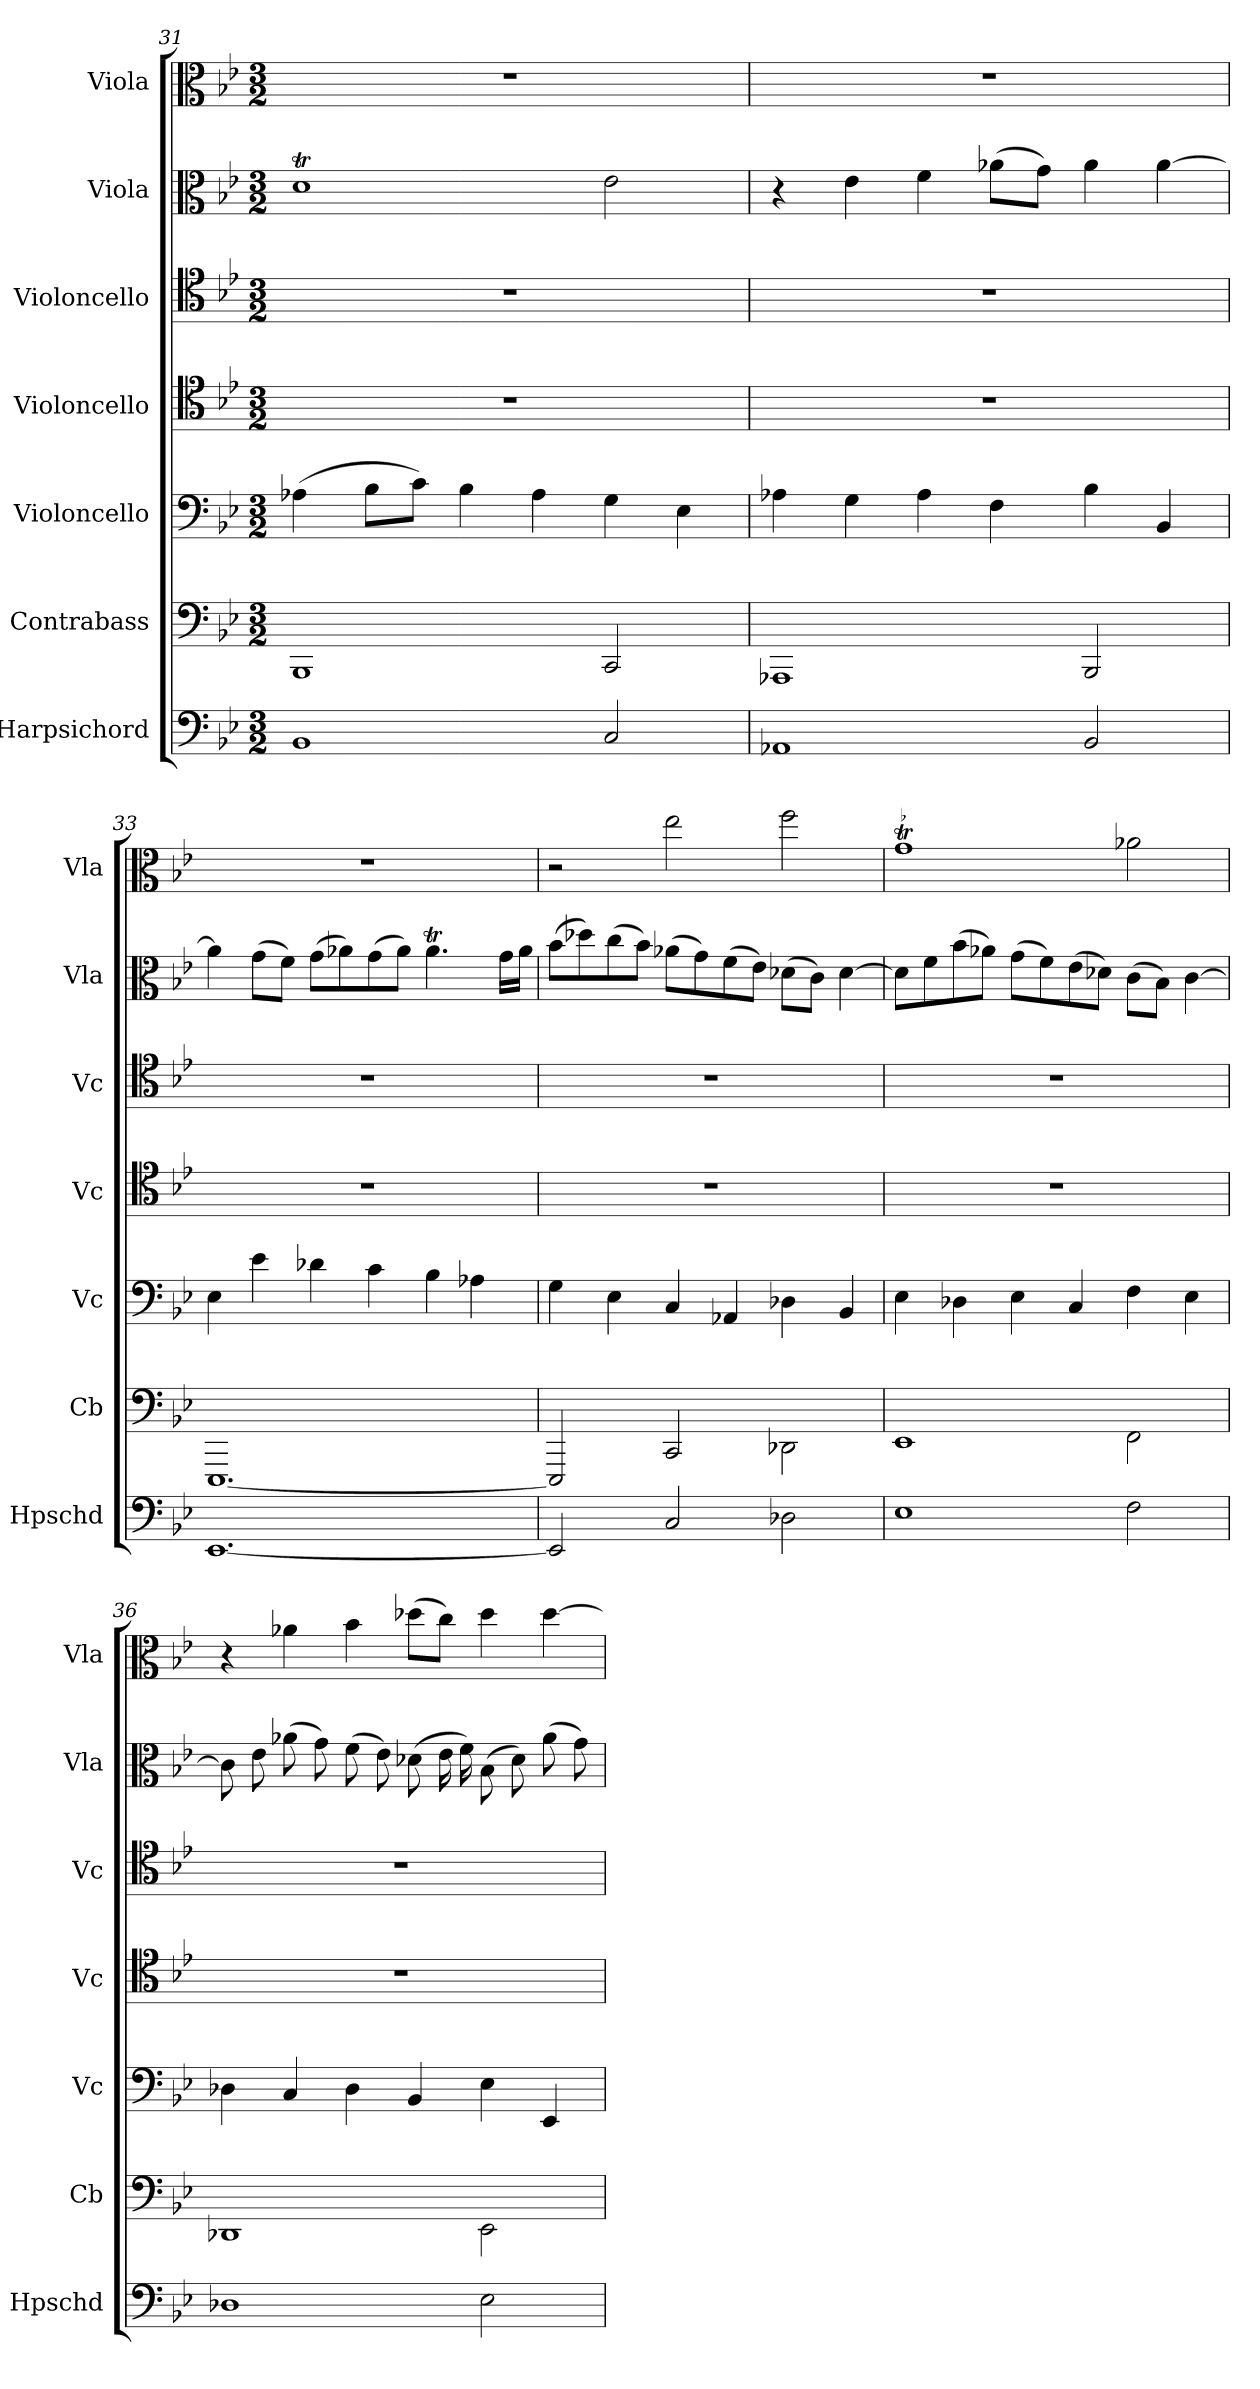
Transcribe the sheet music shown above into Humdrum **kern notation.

**kern	**kern	**kern	**kern	**kern	**kern	**kern
*part7	*part6	*part5	*part4	*part3	*part2	*part1
*staff7	*staff6	*staff5	*staff4	*staff3	*staff2	*staff1
*I"Harpsichord	*I"Contrabass	*I"Violoncello	*I"Violoncello	*I"Violoncello	*I"Viola	*I"Viola
*I'Hpschd	*I'Cb	*I'Vc	*I'Vc	*I'Vc	*I'Vla	*I'Vla
*clefF4	*clefF4	*clefF4	*clefC4	*clefC4	*clefC3	*clefC3
*	*ITrd7c12	*	*	*	*	*
*k[b-e-]	*k[b-e-]	*k[b-e-]	*k[b-e-]	*k[b-e-]	*k[b-e-]	*k[b-e-]
*B-:	*B-:	*B-:	*B-:	*B-:	*B-:	*B-:
*M3/2	*M3/2	*M3/2	*M3/2	*M3/2	*M3/2	*M3/2
=31	=31	=31	=31	=31	=31	=31
1BB-/	1BBBB-/	(4A-X\	1.r	1.r	1dt\	1.r
.	.	8B-\L	.	.	.	.
.	.	8c\J)	.	.	.	.
.	.	4B-\	.	.	.	.
.	.	4A-\	.	.	.	.
2C/	2CCC/	4G\	.	.	2e-\	.
.	.	4E-\	.	.	.	.
=32	=32	=32	=32	=32	=32	=32
1AA-X/	1AAAA-X/	4A-X\	1.r	1.r	4r	1.r
.	.	4G\	.	.	4e-\	.
.	.	4A-\	.	.	4f\	.
.	.	4F\	.	.	(8a-X\L	.
.	.	.	.	.	8g\J)	.
2BB-/	2BBBB-/	4B-\	.	.	4a-\	.
.	.	4BB-/	.	.	[4a-\	.
=33	=33	=33	=33	=33	=33	=33
[1.EE-/	[1.EEEE-/	4E-\	1.r	1.r	4a-\]	1.r
.	.	4e-\	.	.	(8g\L	.
.	.	.	.	.	8f\J)	.
.	.	4d-X\	.	.	(8g\L	.
.	.	.	.	.	8a-X\)	.
.	.	4c\	.	.	(8g\	.
.	.	.	.	.	8a-\J)	.
.	.	4B-\	.	.	4.a-T\	.
.	.	4A-X\	.	.	.	.
.	.	.	.	.	16g\LL	.
.	.	.	.	.	16a-\JJ	.
=34	=34	=34	=34	=34	=34	=34
2EE-/]	2EEEE-/]	4G\	1.r	1.r	(8b-\L	2r
.	.	.	.	.	8dd-X\)	.
.	.	4E-\	.	.	(8cc\	.
.	.	.	.	.	8b-\J)	.
2C/	2CCC/	4C/	.	.	(8a-X\L	2ee-\
.	.	.	.	.	8g\)	.
.	.	4AA-X/	.	.	(8f\	.
.	.	.	.	.	8e-\J)	.
2D-X\	2DDD-X\	4D-X\	.	.	(8d-X\L	2ff\
.	.	.	.	.	8c\J)	.
.	.	4BB-/	.	.	[4d-\	.
=35	=35	=35	=35	=35	=35	=35
!	!	!	!	!	!	!LO:TR:acc=-
1E-\	1EEE-\	4E-\	1.r	1.r	8d-\L]	1gt\
.	.	.	.	.	8f\	.
.	.	4D-X\	.	.	(8b-\	.
.	.	.	.	.	8a-X\J)	.
.	.	4E-\	.	.	(8g\L	.
.	.	.	.	.	8f\)	.
.	.	4C/	.	.	(8e-\	.
.	.	.	.	.	8d-X\J)	.
2F\	2FFF\	4F\	.	.	(8c\L	2a-X\
.	.	.	.	.	8B-\J)	.
.	.	4E-\	.	.	[4c\	.
=36	=36	=36	=36	=36	=36	=36
1D-X\	1DDD-X\	4D-X\	1.r	1.r	8c\]	4r
.	.	.	.	.	8e-\	.
.	.	4C/	.	.	(8a-X\	4a-X\
.	.	.	.	.	8g\)	.
.	.	4D-\	.	.	(8f\	4b-\
.	.	.	.	.	8e-\)	.
.	.	4BB-/	.	.	(8d-X\	(8dd-X\L
.	.	.	.	.	16e-\	8cc\J)
.	.	.	.	.	16f\)	.
2E-\	2EEE-\	4E-\	.	.	(8B-\	4dd-\
.	.	.	.	.	8d-\)	.
.	.	4EE-/	.	.	(8a-\	[4dd-\
.	.	.	.	.	8g\)	.
=	=	=	=	=	=	=
*-	*-	*-	*-	*-	*-	*-
